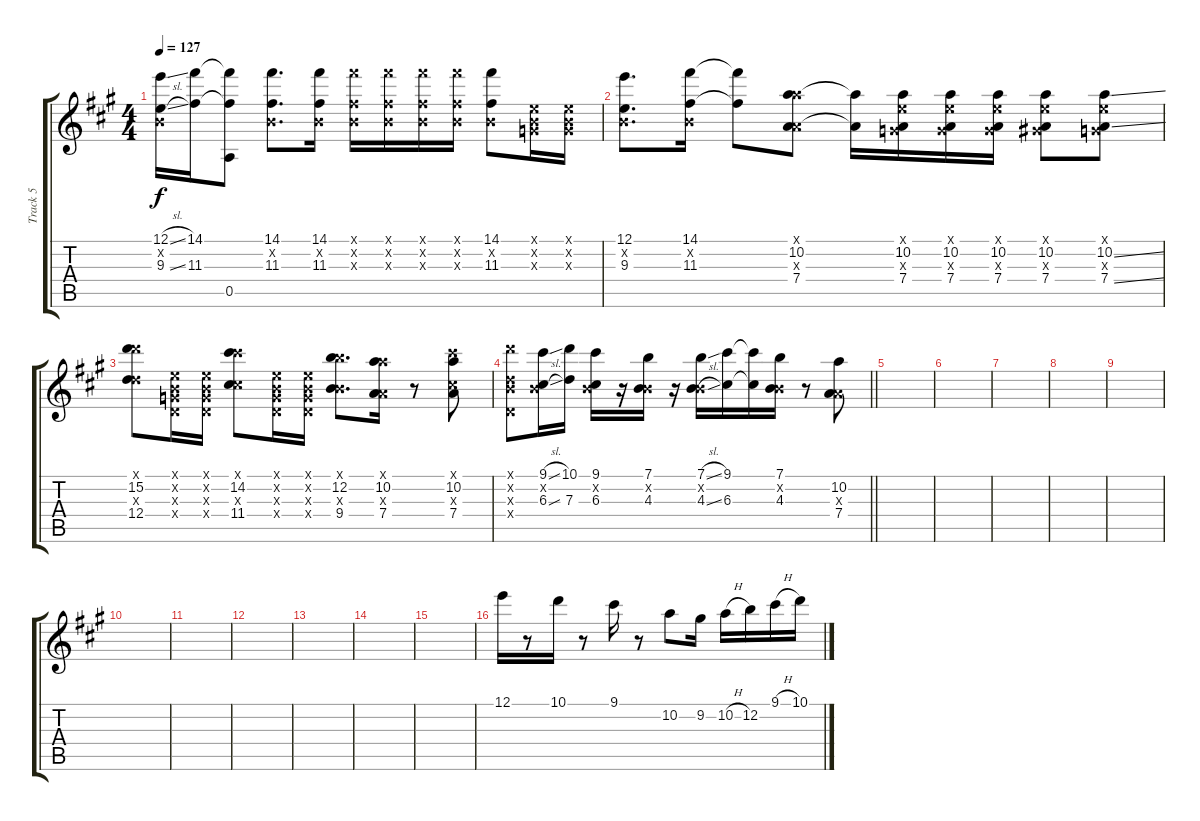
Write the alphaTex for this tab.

\track ("Track 5" "Track 5") {instrument acousticguitarsteel}
\staff {score tabs}
\tuning (E4 B3 G3 D3 A2 E2) {hide}
\ts (4 4)
\tempo 127
\clef g2
\ks a
(12.1{sl} 0.2{x} 9.3{sl}).16{dy f} (14.1 11.3).16 (14.1{t} 11.3{t} 0.5).8 (14.1 0.2{x} 11.3).8{d} (14.1 0.2{x} 11.3).16 (14.1{x} 0.2{x} 11.3{x}).16 (14.1{x} 0.2{x} 11.3{x}).16 (14.1{x} 0.2{x} 11.3{x}).16 (14.1{x} 0.2{x} 11.3{x}).16 (14.1 0.2{x} 11.3).8 (0.1{x} 0.2{x} 0.3{x}).16 (0.1{x} 0.2{x} 0.3{x}).16 |
(12.1 0.2{x} 9.3).8{d} (14.1 0.2{x} 11.3).16 (14.1{t} 11.3{t}).8 (5.1{x} 10.2 2.3{x} 7.4).8 (10.2{t} 7.4{t}).16 (0.1{x} 10.2 0.3{x} 7.4).16 (0.1{x} 10.2 0.3{x} 7.4).16 (0.1{x} 10.2 0.3{x} 7.4).16 (0.1{x} 10.2 1.3{x} 7.4).8 (0.1{x} 10.2{ss} 0.3{x} 7.4{ss}).8 |
(10.1{x} 15.2 7.3{x} 12.4).8 (0.1{x} 0.2{x} 0.3{x} 0.4{x}).16 (0.1{x} 0.2{x} 0.3{x} 0.4{x}).16 (9.1{x} 14.2 6.3{x} 11.4).8 (0.1{x} 0.2{x} 0.3{x} 0.4{x}).16 (0.1{x} 0.2{x} 0.3{x} 0.4{x}).16 (7.1{x} 12.2 4.3{x} 9.4).8{d} (5.1{x} 10.2 2.3{x} 7.4).16 r.8 (9.1{x} 10.2 6.3{x} 7.4).8 |
\barLineRight lightlight
(10.1{x} 0.2{x} 7.3{x} 0.4{x}).8 (9.1{sl} 0.2{x} 6.3{sl}).16 (10.1 7.3).16 (9.1 0.2{x} 6.3).16 r.16 (7.1 0.2{x} 4.3).16 r.16 (7.1{sl} 0.2{x} 4.3{sl}).16 (9.1 6.3).16 (9.1{t} 6.3{t}).16 (7.1 0.2{x} 4.3).16 r.8 (10.2 2.3{x} 7.4).8 |
|
|
|
|
|
|
|
|
|
|
|
12.1.16 r.8 10.1.16 r.8 9.1.16 r.8 10.2.8 9.2.16 10.2{h}.16 12.2.16 9.1{h}.16 10.1.16
